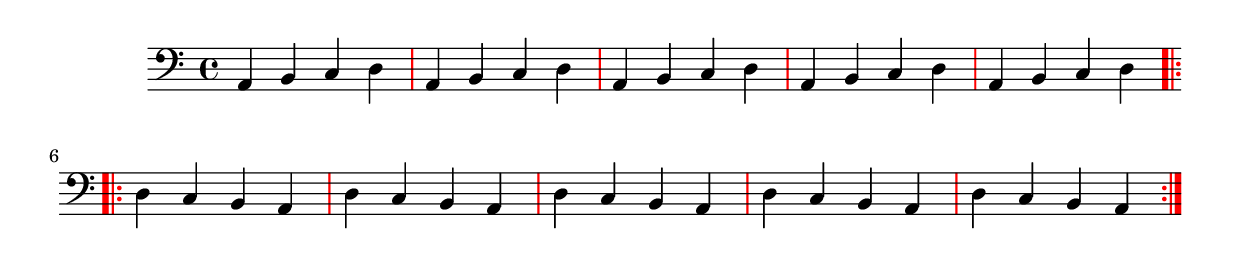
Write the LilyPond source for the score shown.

\version "2.18.2"
\language "english"


bar-highlight-engraver =
#(lambda (context)
		`((acknowledgers
				(bar-line-interface
					. ,(lambda (engraver grob source-engraver)
						(set! (ly:grob-property grob 'stencil) (ly:stencil-in-color (ly:bar-line::print grob) 1 0 0 )))))))


\layout
{
	\context
	{
		\Staff
		\consists #bar-highlight-engraver
	}
}

\new Staff
{
	\clef bass
	\time 4/4
	\key c \major

	\repeat unfold 5 { a,4 b, c d | }
	\bar ".|:-||"
	\break
	\repeat volta 2
	{
		\repeat unfold 5 {d c b, a, | }
	}
}
